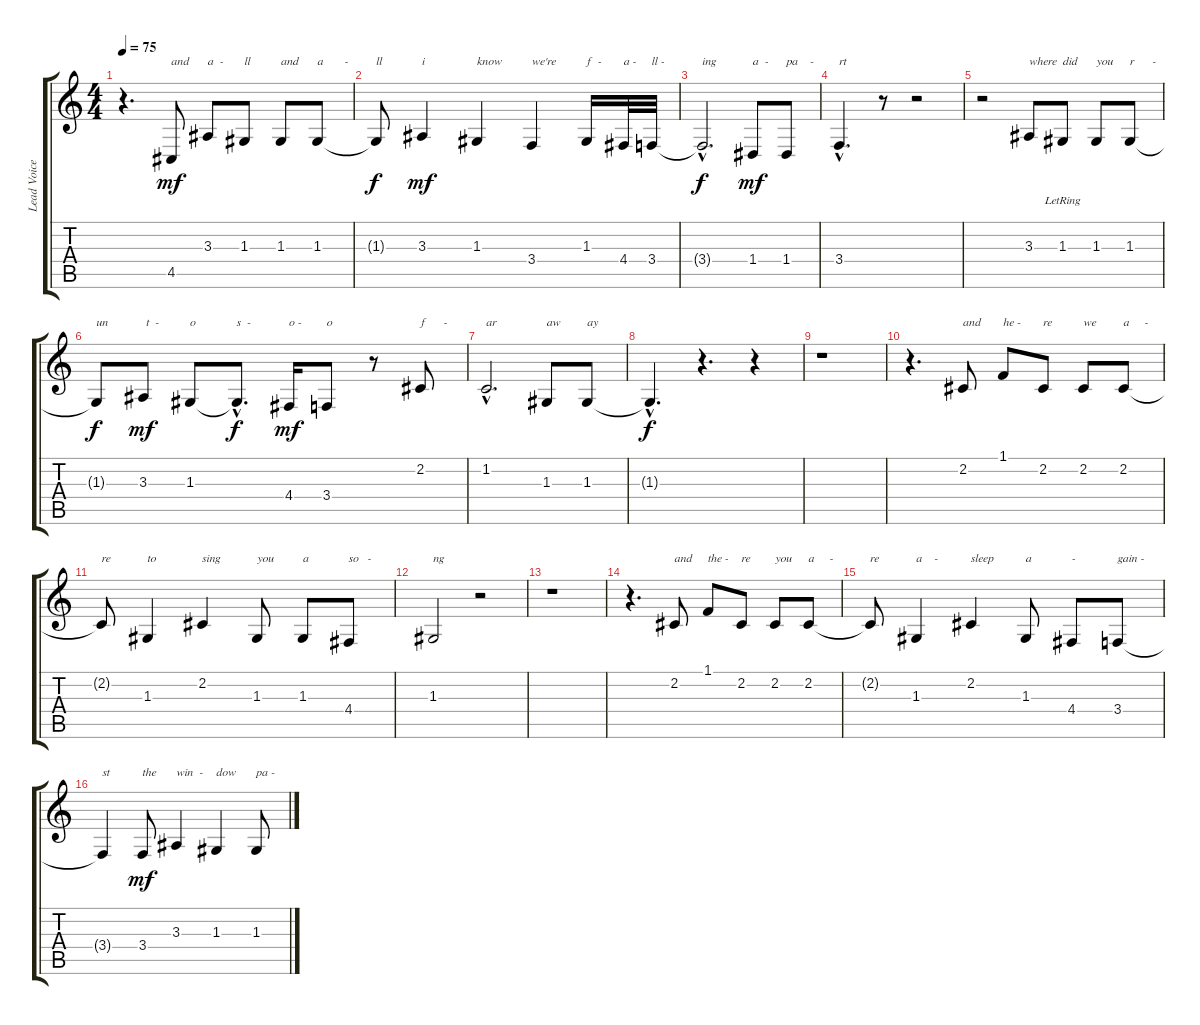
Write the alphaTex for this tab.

\track ("Lead Voice" "Lead Voice") {instrument viola}
\staff {score tabs}
\tuning (E4 B3 G3 D3 A2 E2) {hide}
\ts (4 4)
\tempo 75
\clef g2
\ks c
r.4{d dy f} 4.5.8{txt "and" dy mf} 3.3.8{txt "a  -"} 1.3.8{txt "ll"} 1.3.8{txt "and"} 1.3.8{txt "a       -"} |
1.3{t}.8{txt "ll" dy f} 3.3.4{txt "i" dy mf} 1.3.4{txt "know"} 3.4.4{txt "we're"} 1.3.16{txt "f  -"} 4.4.32{txt "a -"} 3.4.32{txt "ll -"} |
3.4{hac t}.2{d txt "ing" dy f} 1.4.8{txt "a  -" dy mf} 1.4.8{txt "pa    -"} |
3.4{hac}.4{d txt "rt"} r.8 r.2 |
r.2 3.3.8{txt "where"} 1.3{lr}.8{txt "did"} 1.3.8{txt "you"} 1.3.8{txt "r      -"} |
1.3{t}.8{txt "un" dy f} 3.3.8{txt " t  -" dy mf} 1.3.8{txt "o"} 1.3{hac t}.8{d txt "s  -" dy f} 4.4.16{txt "o -" dy mf} 3.4.8{txt "o"} r.8 2.2.8{txt "f      -"} |
1.2{hac}.2{d txt "ar"} 1.3.8{txt "aw"} 1.3.8{txt "ay"} |
1.3{hac t}.4{d dy f} r.4{d} r.4 |
r.1 |
r.4{d} 2.2.8{txt "and"} 1.1.8{txt "he -"} 2.2.8{txt "re"} 2.2.8{txt "we"} 2.2.8{txt "a     -"} |
2.2{t}.8{txt "re"} 1.3.4{txt "to"} 2.2.4{txt "sing"} 1.3.8{txt "you"} 1.3.8{txt "a"} 4.4.8{txt "so   -"} |
1.3.2{txt "ng"} r.2 |
r.1 |
r.4{d} 2.2.8{txt "and"} 1.1.8{txt "the -"} 2.2.8{txt "re"} 2.2.8{txt "you"} 2.2.8{txt "a     -"} |
2.2{t}.8{txt "re"} 1.3.4{txt "a    -"} 2.2.4{txt "sleep"} 1.3.8{txt "a  "} 4.4.8{txt "-"} 3.4.8{txt "gain -"} |
3.4{t}.4{txt "st"} 3.4.8{txt "the" dy mf} 3.3.4{txt "win  -"} 1.3.4{txt "dow"} 1.3.8{txt "pa -"}
